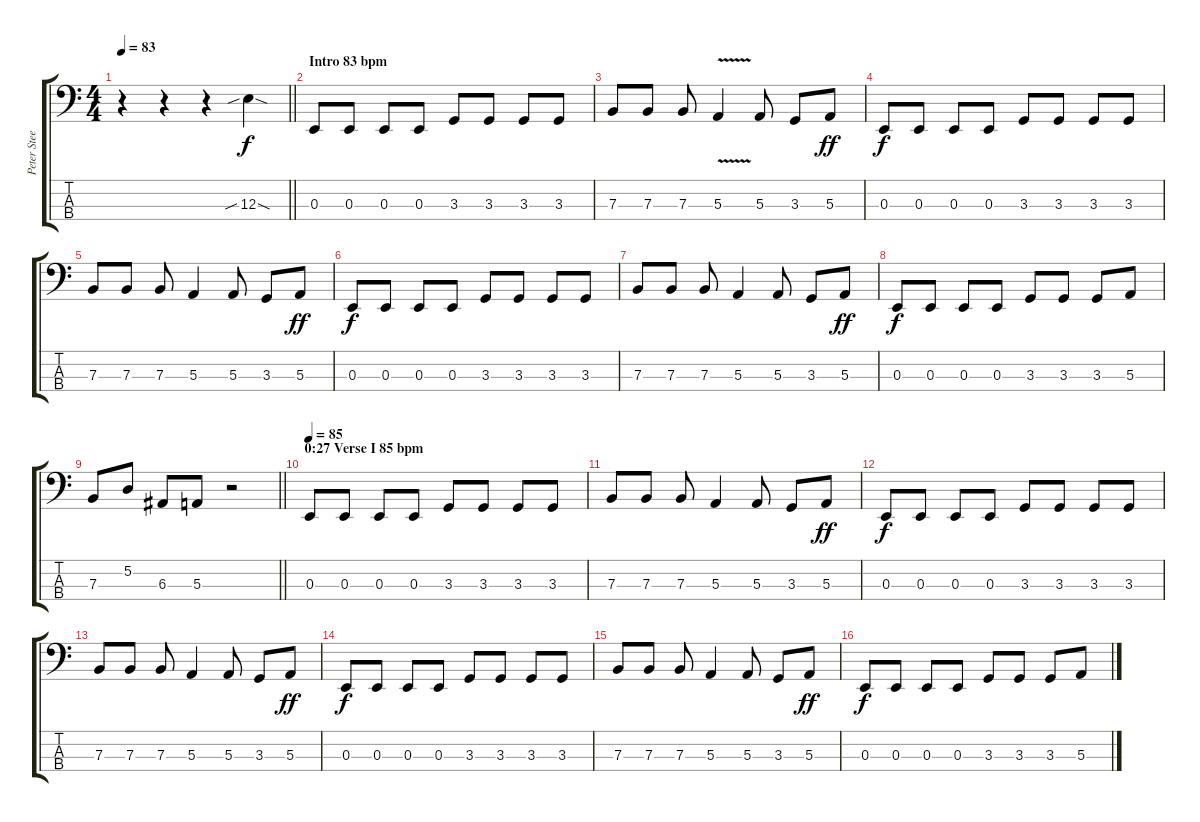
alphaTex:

\track ("Peter Steele R.I.P. (Bass Guitar)" "Peter Stee") {instrument acousticbass}
\staff {score tabs}
\tuning (D2 A1 E1 B0) {hide}
\ts (4 4)
\tempo 83
\clef f4
\barLineRight lightlight
\ks c
r.4{dy f instrument acousticbass} r.4 r.4 12.3{sib sod}.4 |
\section ("" "Intro 83 bpm")
0.3.8 0.3.8 0.3.8 0.3.8 3.3.8 3.3.8 3.3.8 3.3.8 |
7.3.8 7.3.8 7.3.8 5.3{v}.4 5.3.8 3.3.8 5.3.8{dy ff} |
0.3.8{dy f} 0.3.8 0.3.8 0.3.8 3.3.8 3.3.8 3.3.8 3.3.8 |
7.3.8 7.3.8 7.3.8 5.3.4 5.3.8 3.3.8 5.3.8{dy ff} |
0.3.8{dy f} 0.3.8 0.3.8 0.3.8 3.3.8 3.3.8 3.3.8 3.3.8 |
7.3.8 7.3.8 7.3.8 5.3.4 5.3.8 3.3.8 5.3.8{dy ff} |
0.3.8{dy f} 0.3.8 0.3.8 0.3.8 3.3.8 3.3.8 3.3.8 5.3.8 |
\barLineRight lightlight
7.3.8 5.2.8 6.3.8 5.3.8 r.2 |
\section ("" "0:27 Verse I 85 bpm")
\tempo 85
0.3.8 0.3.8 0.3.8 0.3.8 3.3.8 3.3.8 3.3.8 3.3.8 |
7.3.8 7.3.8 7.3.8 5.3.4 5.3.8 3.3.8 5.3.8{dy ff} |
0.3.8{dy f} 0.3.8 0.3.8 0.3.8 3.3.8 3.3.8 3.3.8 3.3.8 |
7.3.8 7.3.8 7.3.8 5.3.4 5.3.8 3.3.8 5.3.8{dy ff} |
0.3.8{dy f} 0.3.8 0.3.8 0.3.8 3.3.8 3.3.8 3.3.8 3.3.8 |
7.3.8 7.3.8 7.3.8 5.3.4 5.3.8 3.3.8 5.3.8{dy ff} |
0.3.8{dy f} 0.3.8 0.3.8 0.3.8 3.3.8 3.3.8 3.3.8 5.3.8
